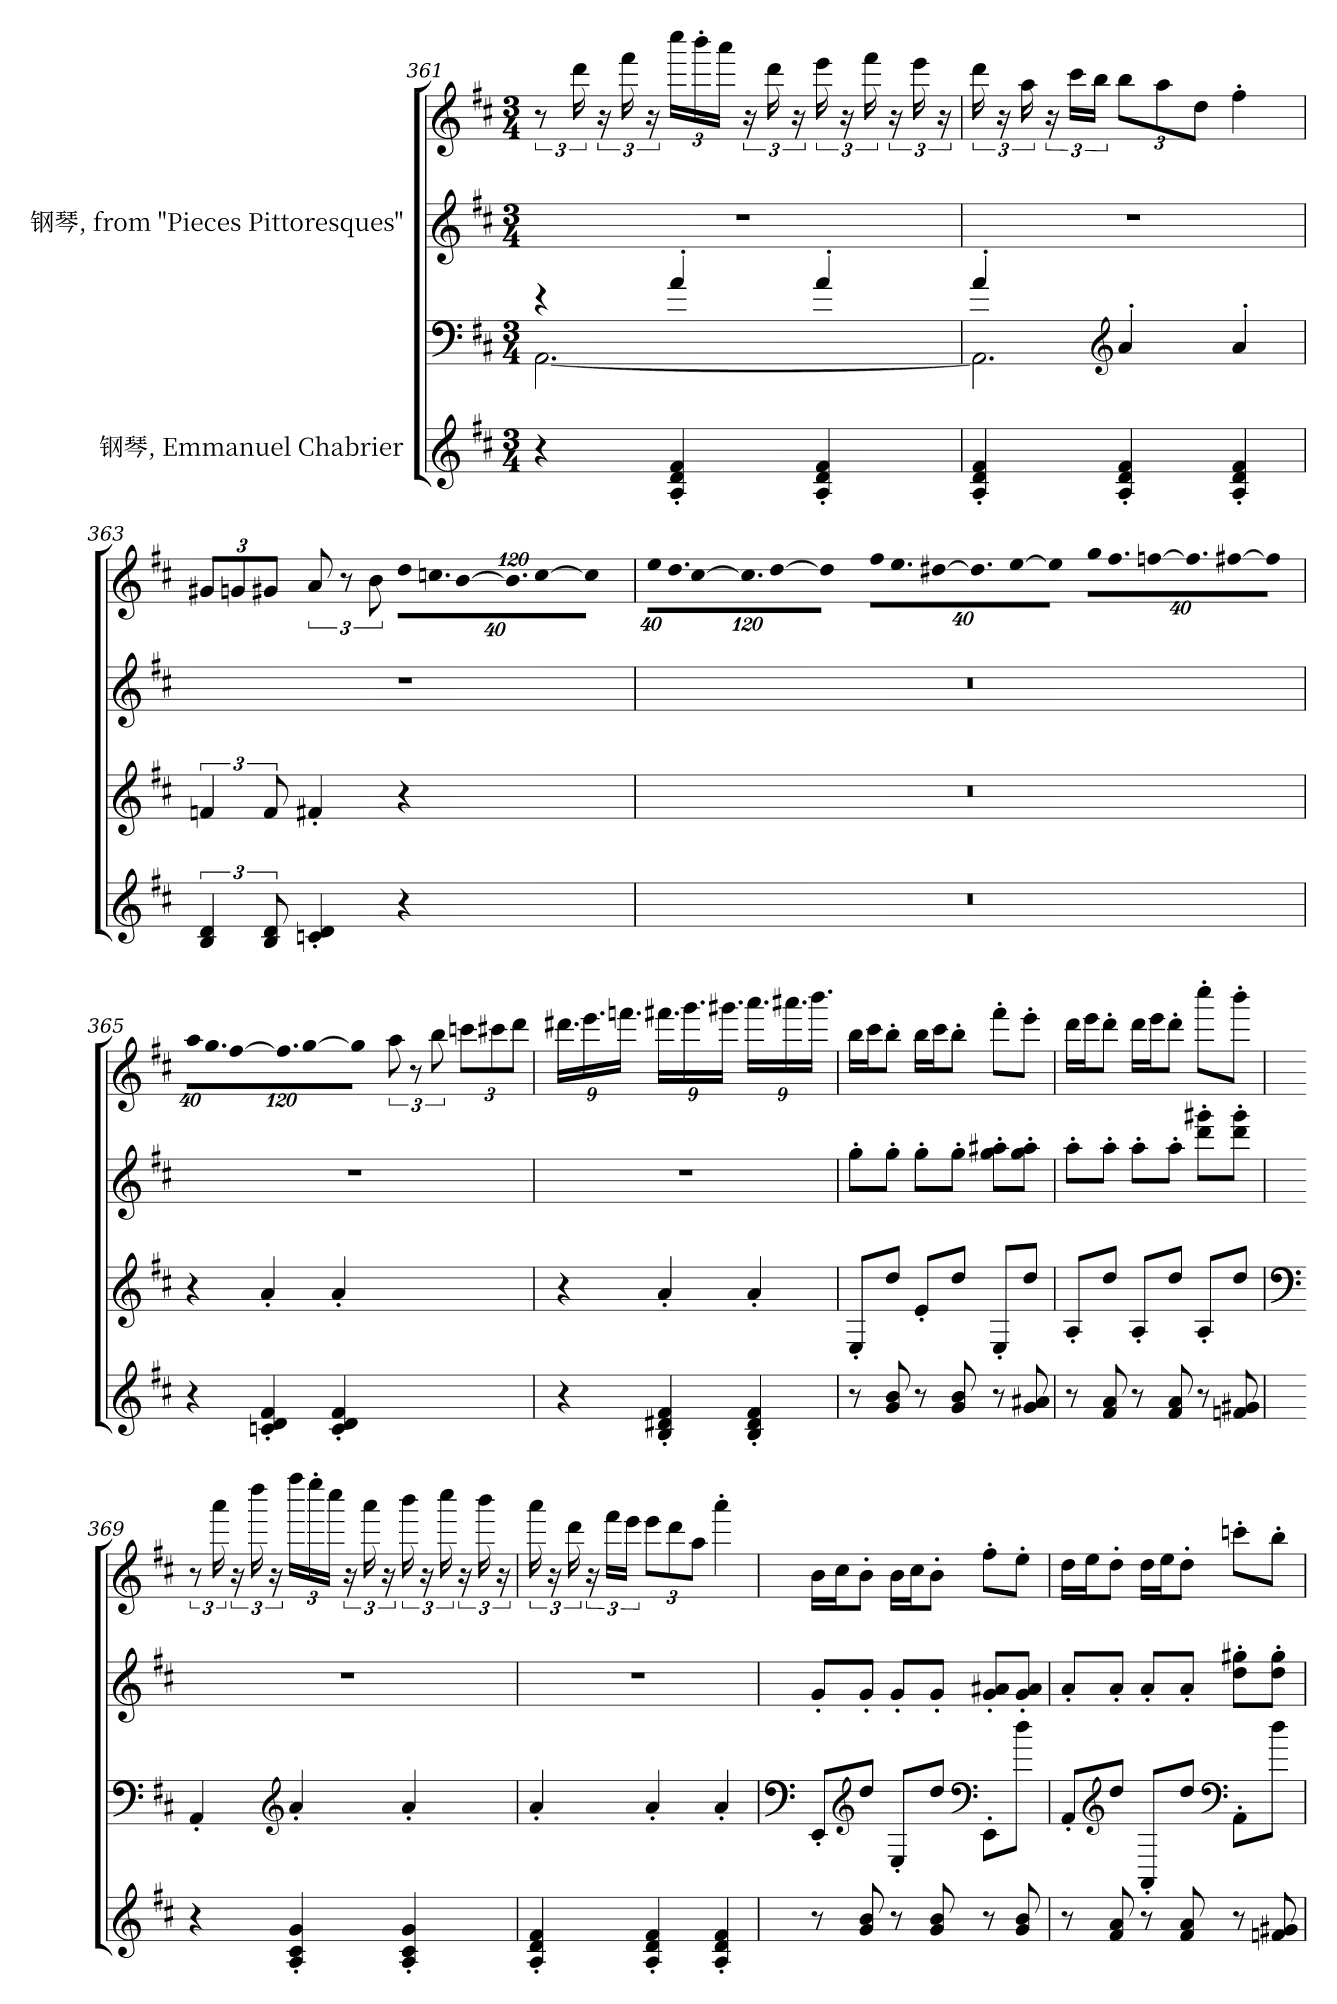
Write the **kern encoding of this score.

**kern	**kern	**kern	**kern
*part2	*part2	*part1	*part1
*staff4	*staff3	*staff2	*staff1
*I"钢琴, Emmanuel Chabrier	*	*I"钢琴, from &quot;Pieces Pittoresques&quot;	*
!!LO:PB:g=z
*clefG2	*clefF4	*clefG2	*clefG2
*k[f#c#]	*k[f#c#]	*k[f#c#]	*k[f#c#]
*M3/4	*M3/4	*M3/4	*M3/4
=361	=361	=361	=361
*	*^	*	*
4r	4r	[2.AA\	2.r	12r
.	.	.	.	24ddd\
.	.	.	.	24r
.	.	.	.	24fff#\
.	.	.	.	24r
*	*	*	*	*Xbrackettup
4A/' 4d/' 4f#/'	4a'/	.	.	24cccc#\LL
.	.	.	.	24bbb'\
.	.	.	.	24aaa\JJ
*	*	*	*	*brackettup
.	.	.	.	24r
.	.	.	.	24ddd\
.	.	.	.	24r
4A/' 4d/' 4f#/'	4a'/	.	.	24eee\
.	.	.	.	24r
.	.	.	.	24fff#\
.	.	.	.	24r
.	.	.	.	24eee\
.	.	.	.	24r
=362	=362	=362	=362	=362
4A/' 4d/' 4f#/'	4a'/	2.AA\]	2.r	24ddd\
.	.	.	.	24r
.	.	.	.	24aa\
.	.	.	.	24r
.	.	.	.	24ccc#\LL
.	.	.	.	24bb\JJ
*	*clefG2	*	*	*
*	*	*	*	*Xbrackettup
4A/' 4d/' 4f#/'	4a'/	.	.	12bb\L
.	.	.	.	12aa\
.	.	.	.	12dd\J
4A/' 4d/' 4f#/'	4a'/	.	.	4ff#'\
*	*v	*v	*	*
!!LO:LB:g=z
=363	=363	=363	=363
6B/ 6d/	6fn/	2.r	12g#X/L
.	.	.	12gn/
12B/ 12d/	12f/	.	12g#X/J
*	*	*	*brackettup
4cn/' 4d/'	4f#X'/	.	12a/
.	.	.	12r
.	.	.	12b\
*	*	*	*Xbrackettup
!	!	!	!LO:N:vis=32
4r	4r	.	640%23dd\LLL
!	!	!	!LO:N:vis=32.
.	.	.	1920%103ccn\
!	!	!	!LO:N:vis=256%9
.	.	.	[960%17b\K
!	!	!	!LO:N:vis=32.
.	.	.	1920%103b\]
!	!	!	!LO:N:vis=256%9
.	.	.	[960%17cc\JK
!	!	!	!LO:N:vis=16
.	.	.	1920%137cc\JJ]
=364	=364	=364	=364
!	!	!	!LO:N:vis=32
2.r	2.r	2.r	640%23ee\LLL
!	!	!	!LO:N:vis=32.
.	.	.	1920%103dd\
!	!	!	!LO:N:vis=256%9
.	.	.	[960%17cc#\K
!	!	!	!LO:N:vis=32.
.	.	.	1920%103cc#\]
!	!	!	!LO:N:vis=256%9
.	.	.	[960%17dd\JK
!	!	!	!LO:N:vis=16
.	.	.	1920%137dd\JJ]
!	!	!	!LO:N:vis=32
.	.	.	640%23ff#\LLL
!	!	!	!LO:N:vis=32.
.	.	.	1920%103ee\
!	!	!	!LO:N:vis=256%9
.	.	.	[960%17dd#X\K
!	!	!	!LO:N:vis=32.
.	.	.	1920%103dd#\]
!	!	!	!LO:N:vis=256%9
.	.	.	[960%17ee\JK
!	!	!	!LO:N:vis=16
.	.	.	1920%137ee\JJ]
!	!	!	!LO:N:vis=32
.	.	.	640%23gg\LLL
!	!	!	!LO:N:vis=32.
.	.	.	1920%103ff#\
!	!	!	!LO:N:vis=256%9
.	.	.	[960%17ffn\K
!	!	!	!LO:N:vis=32.
.	.	.	1920%103ff\]
!	!	!	!LO:N:vis=256%9
.	.	.	[960%17ff#X\JK
!	!	!	!LO:N:vis=16
.	.	.	1920%137ff#\JJ]
!!LO:LB:g=z
=365	=365	=365	=365
!	!	!	!LO:N:vis=32
4r	4r	2.r	640%23aa\LLL
!	!	!	!LO:N:vis=32.
.	.	.	1920%103gg\
!	!	!	!LO:N:vis=256%9
.	.	.	[960%17ff#\K
!	!	!	!LO:N:vis=32.
.	.	.	1920%103ff#\]
!	!	!	!LO:N:vis=256%9
.	.	.	[960%17gg\JK
!	!	!	!LO:N:vis=16
.	.	.	1920%137gg\JJ]
*	*	*	*brackettup
4cn/' 4d/' 4f#/'	4a'/	.	12aa\
.	.	.	12r
.	.	.	12bb\
*	*	*	*Xbrackettup
4c/' 4d/' 4f#/'	4a'/	.	12cccn\L
.	.	.	12ccc#X\
.	.	.	12ddd\J
=366	=366	=366	=366
4r	4r	2.r	18.ddd#X\LL
.	.	.	18.eee\
.	.	.	18.fffn\JJ
4B/' 4d#X/' 4f#/'	4a'/	.	18.fff#X\LL
.	.	.	18.ggg\
.	.	.	18.ggg#X\JJ
4B/' 4d#/' 4f#/'	4a'/	.	18.aaa\LL
.	.	.	18.aaa#X\
.	.	.	18.bbb\JJ
!!LO:PB:g=z
=367	=367	=367	=367
8r	8E'/L	8gg'\L	16bb\LL
.	.	.	16ccc#\J
8g/ 8b/	8dd/J	8gg'\J	8bb'\J
8r	8e'/L	8gg'\L	16bb\LL
.	.	.	16ccc#\J
8g/ 8b/	8dd/J	8gg'\J	8bb'\J
8r	8E'/L	8gg\' 8aa#X\'L	8fff#'\L
8g/ 8a#X/	8dd/J	8gg\' 8aa#\'J	8eee'\J
=368	=368	=368	=368
8r	8A'/L	8aa'\L	16ddd\LL
.	.	.	16eee\J
8f#/ 8a/	8dd/J	8aa'\J	8ddd'\J
8r	8A'/L	8aa'\L	16ddd\LL
.	.	.	16eee\J
8f#/ 8a/	8dd/J	8aa'\J	8ddd'\J
8r	8A'/L	8ddd\' 8ggg#X\'L	8cccc#'\L
8fn/ 8g#X/	8dd/J	8ddd\' 8ggg#\'J	8bbb'\J
!!LO:LB:g=z
=369	=369	=369	=369
*	*clefF4	*	*
*	*	*	*brackettup
4r	4AA'/	2.r	12r
.	.	.	24aaa\
.	.	.	24r
.	.	.	24dddd\
.	.	.	24r
*	*clefG2	*	*
*	*	*	*Xbrackettup
4A/' 4c#/' 4g/'	4a'/	.	24ffff#\LL
.	.	.	24eeee'\
.	.	.	24cccc#\JJ
*	*	*	*brackettup
.	.	.	24r
.	.	.	24aaa\
.	.	.	24r
4A/' 4c#/' 4g/'	4a'/	.	24bbb\
.	.	.	24r
.	.	.	24cccc#\
.	.	.	24r
.	.	.	24bbb\
.	.	.	24r
=370	=370	=370	=370
4A/' 4d/' 4f#/'	4a'/	2.r	24aaa\
.	.	.	24r
.	.	.	24ddd\
.	.	.	24r
.	.	.	24fff#\LL
.	.	.	24eee\JJ
*	*	*	*Xbrackettup
4A/' 4d/' 4f#/'	4a'/	.	12eee\L
.	.	.	12ddd\
.	.	.	12aa\J
4A/' 4d/' 4f#/'	4a'/	.	4aaa'\
!!LO:LB:g=z
=371	=371	=371	=371
*	*clefF4	*	*
8r	8EE'/L	8g'/L	16b\LL
.	.	.	16cc#\J
*	*clefG2	*	*
8g/ 8b/	8dd/J	8g'/J	8b'\J
8r	8E'/L	8g'/L	16b\LL
.	.	.	16cc#\J
8g/ 8b/	8dd/J	8g'/J	8b'\J
*	*clefF4	*	*
8r	8EE'\L	8g/' 8a#X/'L	8ff#'\L
8g/ 8b/	8dd\J	8g/' 8a#/'J	8ee'\J
=372	=372	=372	=372
8r	8AA'/L	8a'/L	16dd\LL
.	.	.	16ee\J
*	*clefG2	*	*
8f#/ 8a/	8dd/J	8a'/J	8dd'\J
8r	8AA'/L	8a'/L	16dd\LL
.	.	.	16ee\J
8f#/ 8a/	8dd/J	8a'/J	8dd'\J
*	*clefF4	*	*
8r	8AA'\L	8dd\' 8gg#X\'L	8cccn'\L
8fn/ 8g#X/	8dd\J	8dd\' 8gg#\'J	8bb'\J
=	=	=	=
*-	*-	*-	*-
